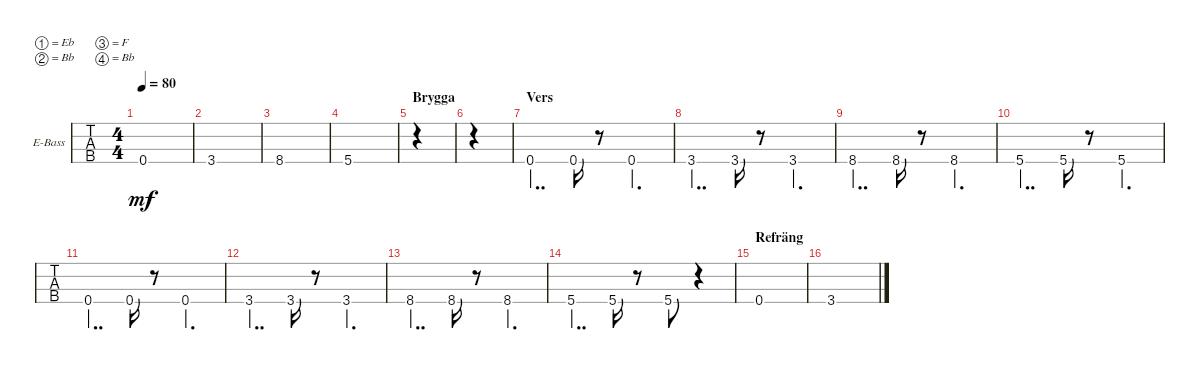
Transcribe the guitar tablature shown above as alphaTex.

\defaultSystemsLayout 4
\bracketExtendMode groupsimilarinstruments
\firstSystemTrackNameOrientation horizontal
\otherSystemsTrackNameOrientation horizontal
\track ("Electric Bass" "E-Bass") {instrument electricbassfinger}
\staff {tabs}
\tuning (Eb2 Bb1 F1 Bb0)
\ts (4 4)
\tempo 80
\clef f4
\ks c
0.4.1{dy mf} |
3.4.1 |
8.4.1 |
5.4.1 |
\section ("" "Brygga")
|
|
\section ("" "Vers")
0.4.4{dd} 0.4.16 r.8 0.4.4{d} |
3.4.4{dd} 3.4.16 r.8 3.4.4{d} |
8.4.4{dd} 8.4.16 r.8 8.4.4{d} |
5.4.4{dd} 5.4.16 r.8 5.4.4{d} |
0.4.4{dd} 0.4.16 r.8 0.4.4{d} |
3.4.4{dd} 3.4.16 r.8 3.4.4{d} |
8.4.4{dd} 8.4.16 r.8 8.4.4{d} |
5.4.4{dd} 5.4.16 r.8 5.4.8 r.4 |
\section ("" "Refräng")
0.4.1 |
3.4.1
